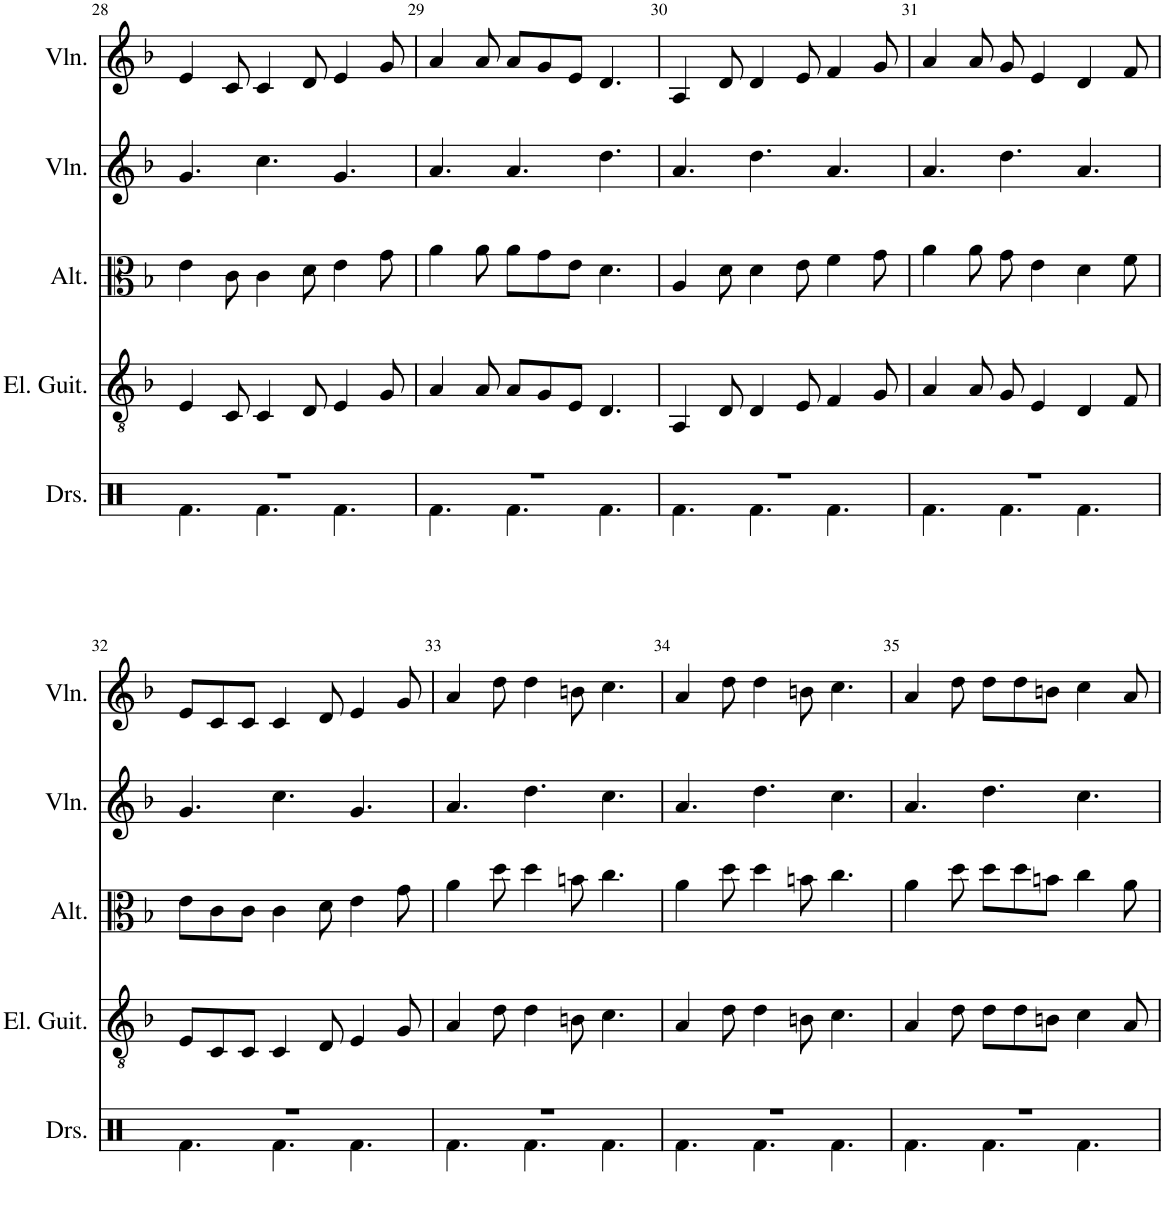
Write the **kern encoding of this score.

**kern	**kern	**kern	**kern	**kern	**kern	**kern	**kern	**kern	**kern
*part9	*part8	*part8	*part7	*part6	*part5	*part4	*part3	*part2	*part1
*staff10	*staff9	*staff8	*staff7	*staff6	*staff5	*staff4	*staff3	*staff2	*staff1
*I"Drumset	*I"Piano	*	*I"Electric Guitar	*I"Electric Bass	*I"Violoncello	*I"Viola	*I"Alto	*I"Violin	*I"Violin
*I'Drs.	*I'Pno.	*	*I'El. Guit.	*I'El. B.	*I'Vc.	*I'Vla.	*I'Alt.	*I'Vln.	*I'Vln.
!!LO:PB:g=z
*clefX	*clefF4	*clefG2	*clefGv2	*clefF4	*clefF4	*clefC3	*clefC3	*clefG2	*clefG2
*	*	*	*	*Trd7c12	*	*	*	*	*
*k[]	*k[b-]	*k[b-]	*k[b-]	*k[b-]	*k[b-]	*k[b-]	*k[b-]	*k[b-]	*k[b-]
*M9/8	*M9/8	*M9/8	*M9/8	*M9/8	*M9/8	*M9/8	*M9/8	*M9/8	*M9/8
=28	=28	=28	=28	=28	=28	=28	=28	=28	=28
*^	*	*	*	*	*	*	*	*	*
8%9r	4.Rf\	4.AAA 4.EE 4.AA	4e	4E/	4.EE	[1E	[1A	4e\	4.g/	4e/
.	.	.	8c	8C/	.	.	.	8c\	.	8c/
.	4.Rf\	4.AAA 4.EE 4.AA	4c	4C/	4.EE	.	.	4c\	4.cc\	4c/
.	.	.	8d	8D/	.	.	.	8d\	.	8d/
.	4.Rf\	4.AAA 4.EE 4.AA	4e	4E/	4.EE	.	.	4e\	4.g/	4e/
.	.	.	8g	8G/	.	8E]	8A]	8g\	.	8g/
=29	=29	=29	=29	=29	=29	=29	=29	=29	=29	=29
8%9r	4.Rf\	4.DD 4.AA 4.D	4a	4A/	4.AA	[1A	[1d	4a\	4.a/	4a/
.	.	.	8a	8A/	.	.	.	8a\	.	8a/
.	4.Rf\	4.DD 4.AA 4.D	8a/L	8A/L	4.AA	.	.	8a\L	4.a/	8a/L
.	.	.	8g/	8G/	.	.	.	8g\	.	8g/
.	.	.	8e/J	8E/J	.	.	.	8e\J	.	8e/J
.	4.Rf\	4.DD 4.AA 4.D	4.d	4.D/	4.AA	.	.	4.d\	4.dd\	4.d/
.	.	.	.	.	.	8A]	8d]	.	.	.
=30	=30	=30	=30	=30	=30	=30	=30	=30	=30	=30
8%9r	4.Rf\	4.DD 4.AA 4.D	4A	4AA/	4.AA	[1A	[1d	4A/	4.a/	4A/
.	.	.	8d	8D/	.	.	.	8d\	.	8d/
.	4.Rf\	4.DD 4.AA 4.D	4d	4D/	4.AA	.	.	4d\	4.dd\	4d/
.	.	.	8e	8E/	.	.	.	8e\	.	8e/
.	4.Rf\	4.DD 4.AA 4.D	4f	4F/	4.AA	.	.	4f\	4.a/	4f/
.	.	.	8g	8G/	.	8A]	8d]	8g\	.	8g/
=31	=31	=31	=31	=31	=31	=31	=31	=31	=31	=31
8%9r	4.Rf\	4.DD 4.AA 4.D	4a	4A/	4.AA	[1A	[1d	4a\	4.a/	4a/
.	.	.	8a	8A/	.	.	.	8a\	.	8a/
.	4.Rf\	4.DD 4.AA 4.D	8g	8G/	4.AA	.	.	8g\	4.dd\	8g/
.	.	.	4e	4E/	.	.	.	4e\	.	4e/
.	4.Rf\	4.DD 4.AA 4.D	4d	4D/	4.AA	.	.	4d\	4.a/	4d/
.	.	.	8f	8F/	.	8A]	8d]	8f\	.	8f/
!!LO:LB:g=z
=32	=32	=32	=32	=32	=32	=32	=32	=32	=32	=32
8%9r	4.Rf\	4.AAA 4.EE 4.AA	8e/L	8E/L	4.EE	[1A	[1d	8e\L	4.g/	8e/L
.	.	.	8c/	8C/	.	.	.	8c\	.	8c/
.	.	.	8c/J	8C/J	.	.	.	8c\J	.	8c/J
.	4.Rf\	4.AAA 4.EE 4.AA	4c	4C/	4.EE	.	.	4c\	4.cc\	4c/
.	.	.	8d	8D/	.	.	.	8d\	.	8d/
.	4.Rf\	4.AAA 4.EE 4.AA	4e	4E/	4.EE	.	.	4e\	4.g/	4e/
.	.	.	8g	8G/	.	8A]	8d]	8g\	.	8g/
=33	=33	=33	=33	=33	=33	=33	=33	=33	=33	=33
8%9r	4.Rf\	4.AA	4a	4A/	4.AA	4.A	4.a	4a\	4.a/	4a/
.	.	.	8dd	8d\	.	.	.	8dd\	.	8dd\
.	4.Rf\	4.D	4dd	4d\	4.D	4.d	4.dd	4dd\	4.dd\	4dd\
.	.	.	8bn	8Bn\	.	.	.	8bn\	.	8bn\
.	4.Rf\	4.C	4.cc	4.c\	4.C	4.c	4.cc	4.cc\	4.cc\	4.cc\
=34	=34	=34	=34	=34	=34	=34	=34	=34	=34	=34
8%9r	4.Rf\	4.AA	4a	4A/	4.AA	4.A	4.a	4a\	4.a/	4a/
.	.	.	8dd	8d\	.	.	.	8dd\	.	8dd\
.	4.Rf\	4.D	4dd	4d\	4.D	4.d	4.dd	4dd\	4.dd\	4dd\
.	.	.	8bn	8Bn\	.	.	.	8bn\	.	8bn\
.	4.Rf\	4.C	4.cc	4.c\	4.C	4.c	4.cc	4.cc\	4.cc\	4.cc\
=35	=35	=35	=35	=35	=35	=35	=35	=35	=35	=35
8%9r	4.Rf\	4.AA	4a	4A/	4.AA	4.A	4.a	4a\	4.a/	4a/
.	.	.	8dd	8d\	.	.	.	8dd\	.	8dd\
.	4.Rf\	4.D	8dd\L	8d\L	4.D	4.d	4.dd	8dd\L	4.dd\	8dd\L
.	.	.	8dd\	8d\	.	.	.	8dd\	.	8dd\
.	.	.	8bn\J	8Bn\J	.	.	.	8bn\J	.	8bn\J
.	4.Rf\	4.C	4cc	4c\	4.C	4.c	4.cc	4cc\	4.cc\	4cc\
.	.	.	8a	8A/	.	.	.	8a\	.	8a/
*v	*v	*	*	*	*	*	*	*	*	*
=	=	=	=	=	=	=	=	=	=
*-	*-	*-	*-	*-	*-	*-	*-	*-	*-
